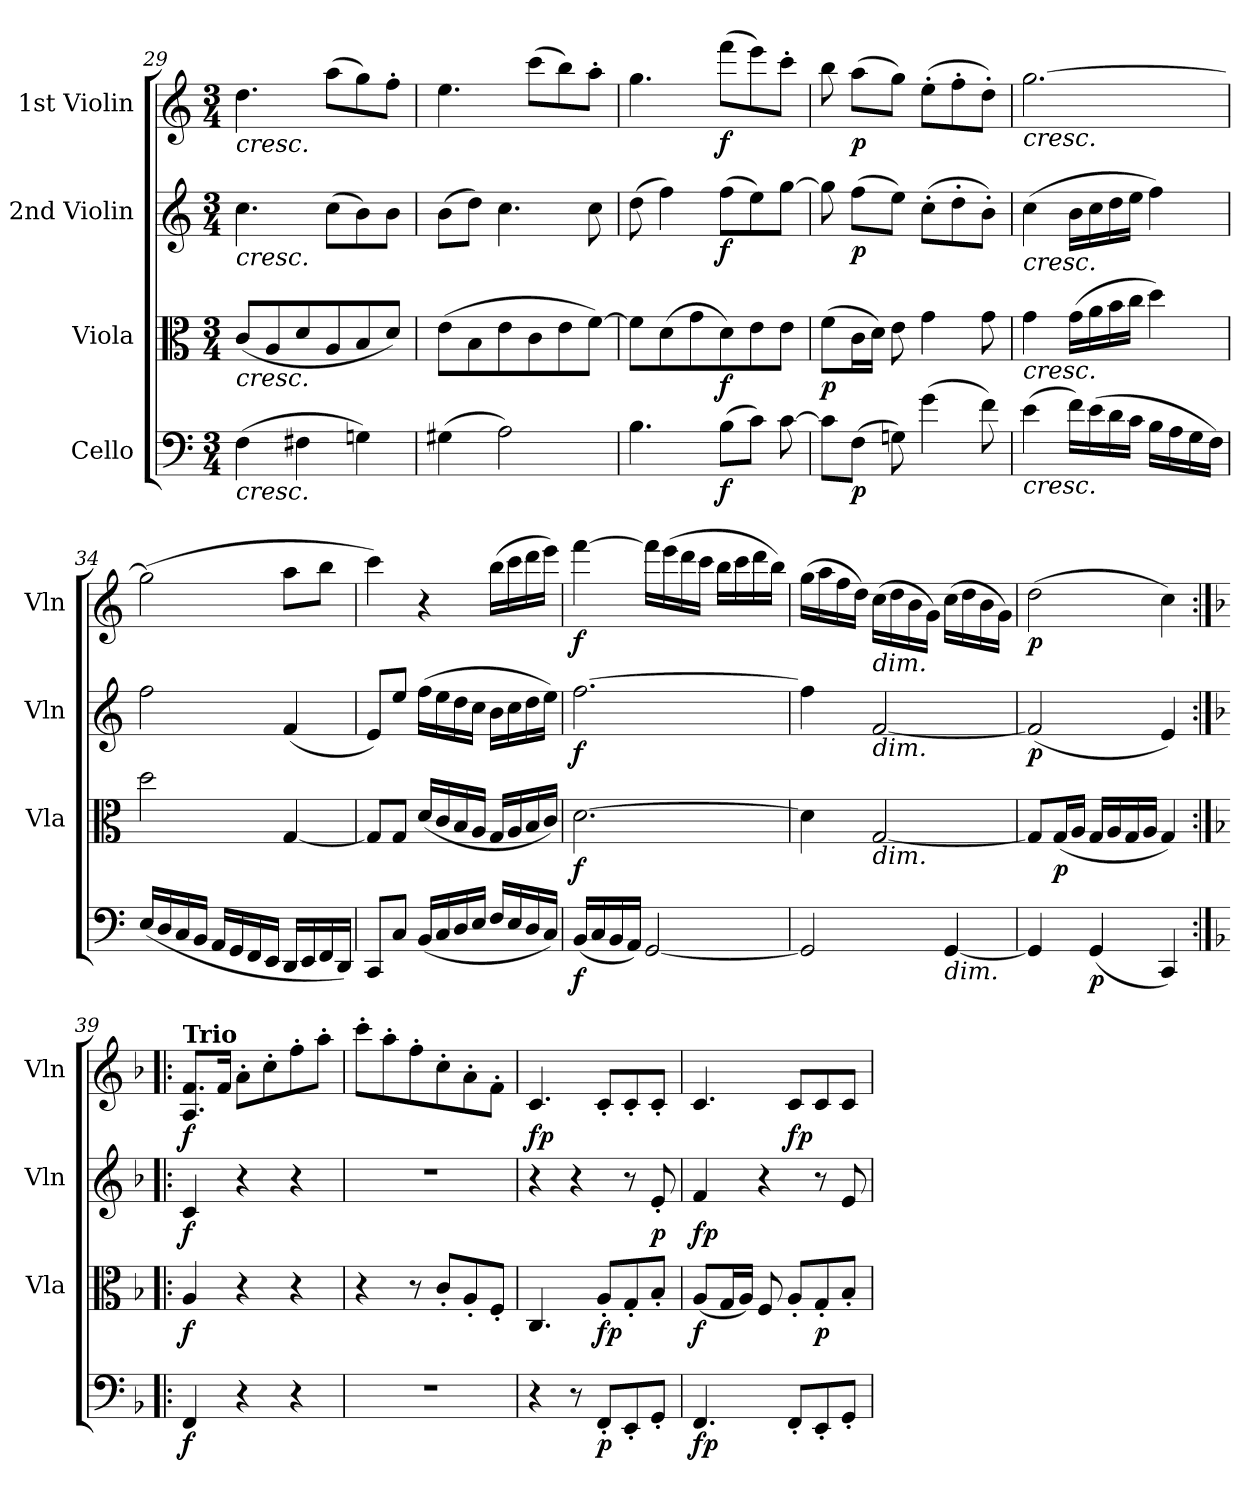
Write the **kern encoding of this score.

**kern	**dynam	**kern	**dynam	**kern	**dynam	**kern	**dynam
*part4	*part4	*part3	*part3	*part2	*part2	*part1	*part1
*staff4	*staff4	*staff3	*staff3	*staff2	*staff2	*staff1	*staff1
*I"Cello	*	*I"Viola	*	*I"2nd Violin	*	*I"1st Violin	*
*	*	*I'Vla	*	*I'Vln	*	*I'Vln	*
*clefF4	*	*clefC3	*	*clefG2	*	*clefG2	*
*k[]	*	*k[]	*	*k[]	*	*k[]	*
*C:	*	*C:	*	*C:	*	*C:	*
*M3/4	*	*M3/4	*	*M3/4	*	*M3/4	*
=29	=29	=29	=29	=29	=29	=29	=29
!	!	!	!	!	!	!LO:TX:b:i:t=cresc.	!
!	!	!	!	!LO:TX:b:i:t=cresc.	!	!	!
!	!	!LO:TX:b:i:t=cresc.	!	!	!	!	!
!LO:TX:b:i:t=cresc.	!	!	!	!	!	!	!
(4F\	.	(<8c/L	.	4.cc\	.	4.dd\	.
.	.	8A/	.	.	.	.	.
4F#X\	.	8d/	.	.	.	.	.
.	.	8A/	.	(8cc\L	.	(8aa\L	.
4Gn\)	.	8B/	.	8b\)	.	8gg\)	.
.	.	8d/J)	.	8b\J	.	8ff'\J	.
!!LO:LB:g=z
=30	=30	=30	=30	=30	=30	=30	=30
(4G#X\	.	(8e\L	.	(8b\L	.	4.ee\	.
.	.	8B\	.	8dd\J)	.	.	.
2A\)	.	8e\	.	4.cc\	.	.	.
.	.	8c\	.	.	.	(8ccc\L	.
.	.	8e\	.	.	.	8bb\)	.
.	.	[8f\J)	.	8cc\	.	8aa'\J	.
=31	=31	=31	=31	=31	=31	=31	=31
4.B\	.	8f\L]	.	(8dd\	.	4.gg\	.
.	.	(8d\	.	4ff\)	.	.	.
.	.	8g\	.	.	.	.	.
!	!LO:DY:b	!	!LO:DY:b	!	!LO:DY:b	!	!LO:DY:b
(8B\L	f	8d\)	f	(8ff\L	f	(8fff\L	f
8c\J)	.	8e\	.	8ee\)	.	8eee\)	.
[8c\	.	8e\J	.	[8gg\J	.	8ccc'\J	.
=32	=32	=32	=32	=32	=32	=32	=32
!	!	!	!LO:DY:b	!	!	!	!
8c\L]	.	(8f\L	p	8gg\]	.	8bb\	.
!	!LO:DY:b	!	!	!	!LO:DY:b	!	!LO:DY:b
(8F\J	p	16c\L	.	(8ff\L	p	(8aa\L	p
.	.	16d\JJ)	.	.	.	.	.
8Gn\)	.	8e\	.	8ee\J)	.	8gg\J)	.
(4g\	.	4g\	.	(8cc'\L	.	(8ee'\L	.
.	.	.	.	8dd'\	.	8ff'\	.
8f\)	.	8g\	.	8b'\J)	.	8dd'\J)	.
=33	=33	=33	=33	=33	=33	=33	=33
!	!	!	!	!	!	!LO:TX:b:i:t=cresc.	!
!	!	!	!	!LO:TX:b:i:t=cresc.	!	!	!
!	!	!LO:TX:b:i:t=cresc.	!	!	!	!	!
!LO:TX:b:i:t=cresc.	!	!	!	!	!	!	!
(4e\	.	4g\	.	(4cc\	.	[2.gg\	.
16f\LL)	.	(16g\LL	.	16b\LL	.	.	.
(16e\	.	16a\	.	16cc\	.	.	.
16d\	.	16b\	.	16dd\	.	.	.
16c\JJ	.	16cc\JJ	.	16ee\JJ	.	.	.
16B\LL	.	4dd\)	.	4ff\)	.	.	.
16A\	.	.	.	.	.	.	.
16G\	.	.	.	.	.	.	.
16F\JJ)	.	.	.	.	.	.	.
!!LO:LB:g=z
=34	=34	=34	=34	=34	=34	=34	=34
(16E/LL	.	2dd\	.	2ff\	.	(2gg\]	.
16D/	.	.	.	.	.	.	.
16C/	.	.	.	.	.	.	.
16BB/JJ	.	.	.	.	.	.	.
16AA/LL	.	.	.	.	.	.	.
16GG/	.	.	.	.	.	.	.
16FF/	.	.	.	.	.	.	.
16EE/JJ	.	.	.	.	.	.	.
16DD/LL	.	[4G/	.	(4f/	.	8aa\L	.
16EE/	.	.	.	.	.	.	.
16FF/	.	.	.	.	.	8bb\J	.
16DD/JJ)	.	.	.	.	.	.	.
=35	=35	=35	=35	=35	=35	=35	=35
8CC/L	.	8G/L]	.	8e/L)	.	4ccc\)	.
8C/J	.	8G/J	.	8ee/J	.	.	.
(<16BB/LL	.	(16d/LL	.	(16ff\LL	.	4r	.
16C/	.	16c/	.	16ee\	.	.	.
16D/	.	16B/	.	16dd\	.	.	.
16E/JJ	.	16A/JJ	.	16cc\JJ	.	.	.
16F/LL	.	16G/LL	.	16b\LL	.	(16bb\LL	.
16E/	.	16A/	.	16cc\	.	16ccc\	.
16D/	.	16B/	.	16dd\	.	16ddd\	.
16C/JJ)	.	16c/JJ)	.	16ee\JJ)	.	16eee\JJ)	.
=36	=36	=36	=36	=36	=36	=36	=36
!	!LO:DY:b	!	!LO:DY:b	!	!LO:DY:b	!	!LO:DY:b
(16BB/LL	f	[2.d\	f	[2.ff\	f	[4fff\	f
16C/	.	.	.	.	.	.	.
16BB/	.	.	.	.	.	.	.
16AA/JJ)	.	.	.	.	.	.	.
[2GG/	.	.	.	.	.	16fff\LL]	.
.	.	.	.	.	.	(16eee\	.
.	.	.	.	.	.	16ddd\	.
.	.	.	.	.	.	16ccc\JJ	.
.	.	.	.	.	.	16bb\LL	.
.	.	.	.	.	.	16ccc\	.
.	.	.	.	.	.	16ddd\	.
.	.	.	.	.	.	16bb\JJ)	.
=37	=37	=37	=37	=37	=37	=37	=37
2GG/]	.	4d\]	.	4ff\]	.	(16gg\LL	.
.	.	.	.	.	.	16aa\	.
.	.	.	.	.	.	16ff\	.
.	.	.	.	.	.	16dd\JJ)	.
!	!	!	!	!	!	!LO:TX:b:i:t=dim.	!
!	!	!	!	!LO:TX:b:i:t=dim.	!	!	!
!	!	!LO:TX:b:i:t=dim.	!	!	!	!	!
.	.	[2G/	.	[2f/	.	(16cc\LL	.
.	.	.	.	.	.	16dd\	.
.	.	.	.	.	.	16b\	.
.	.	.	.	.	.	16g\JJ)	.
!LO:TX:b:i:t=dim.	!	!	!	!	!	!	!
[4GG/	.	.	.	.	.	(16cc\LL	.
.	.	.	.	.	.	16dd\	.
.	.	.	.	.	.	16b\	.
.	.	.	.	.	.	16g\JJ)	.
!!LO:LB:g=z
=38	=38	=38	=38	=38	=38	=38	=38
!	!	!	!	!	!LO:DY:b	!	!LO:DY:b
4GG/]	.	8G/L]	.	(2f/]	p	(2dd\	p
!	!	!	!LO:DY:b	!	!	!	!
.	.	(16G/L	p	.	.	.	.
.	.	16A/JJ	.	.	.	.	.
!	!LO:DY:b	!	!	!	!	!	!
(4GG/	p	16G/LL	.	.	.	.	.
.	.	16A/	.	.	.	.	.
.	.	16G/	.	.	.	.	.
.	.	16A/JJ	.	.	.	.	.
4CC/)	.	4G/)	.	4e/)	.	4cc\)	.
!!LO:LB:g=z
=39:|!|:	=39:|!|:	=39:|!|:	=39:|!|:	=39:|!|:	=39:|!|:	=39:|!|:	=39:|!|:
*k[b-]	*	*k[b-]	*	*k[b-]	*	*k[b-]	*
*F:	*	*F:	*	*F:	*	*F:	*
!	!	!	!	!	!	!LO:TX:a:B:t=Trio	!
!	!LO:DY:b	!	!LO:DY:b	!	!LO:DY:b	!	!LO:DY:b
4FF/	f	4A/	f	4c/	f	8.A/ 8.f/L	f
.	.	.	.	.	.	16f/Jk	.
4r	.	4r	.	4r	.	8a'\L	.
.	.	.	.	.	.	8cc'\	.
4r	.	4r	.	4r	.	8ff'\	.
.	.	.	.	.	.	8aa'\J	.
=40	=40	=40	=40	=40	=40	=40	=40
2.r	.	4r	.	2.r	.	8ccc'\L	.
.	.	.	.	.	.	8aa'\	.
.	.	8r	.	.	.	8ff'\	.
.	.	8c'/L	.	.	.	8cc'\	.
.	.	8A'/	.	.	.	8a'\	.
.	.	8F'/J	.	.	.	8f'\J	.
=41	=41	=41	=41	=41	=41	=41	=41
!	!	!	!	!	!	!	!LO:DY:b
4r	.	4.C/	.	4r	.	4.c/	fp
8r	.	.	.	4r	.	.	.
!	!LO:DY:b	!	!LO:DY:b	!	!	!	!
8FF'/L	p	8A'/L	fp	.	.	8c'/L	.
8EE'/	.	8G'/	.	8r	.	8c'/	.
!	!	!	!	!	!LO:DY:b	!	!
8GG'/J	.	8B-'/J	.	8e'/	p	8c'/J	.
=42	=42	=42	=42	=42	=42	=42	=42
!	!LO:DY:b	!	!LO:DY:b	!	!LO:DY:b	!	!
4.FF/	fp	(8A/L	f	4f/	fp	4.c/	.
.	.	16G/L	.	.	.	.	.
.	.	16A/JJ)	.	.	.	.	.
.	.	8F/	.	4r	.	.	.
!	!	!	!	!	!	!	!LO:DY:b
8FF'/L	.	8A'/L	.	.	.	8c/L	fp
!	!	!	!LO:DY:b	!	!	!	!
8EE'/	.	8G'/	p	8r	.	8c/	.
8GG'/J	.	8B-'/J	.	8e/	.	8c/J	.
=	=	=	=	=	=	=	=
*-	*-	*-	*-	*-	*-	*-	*-
